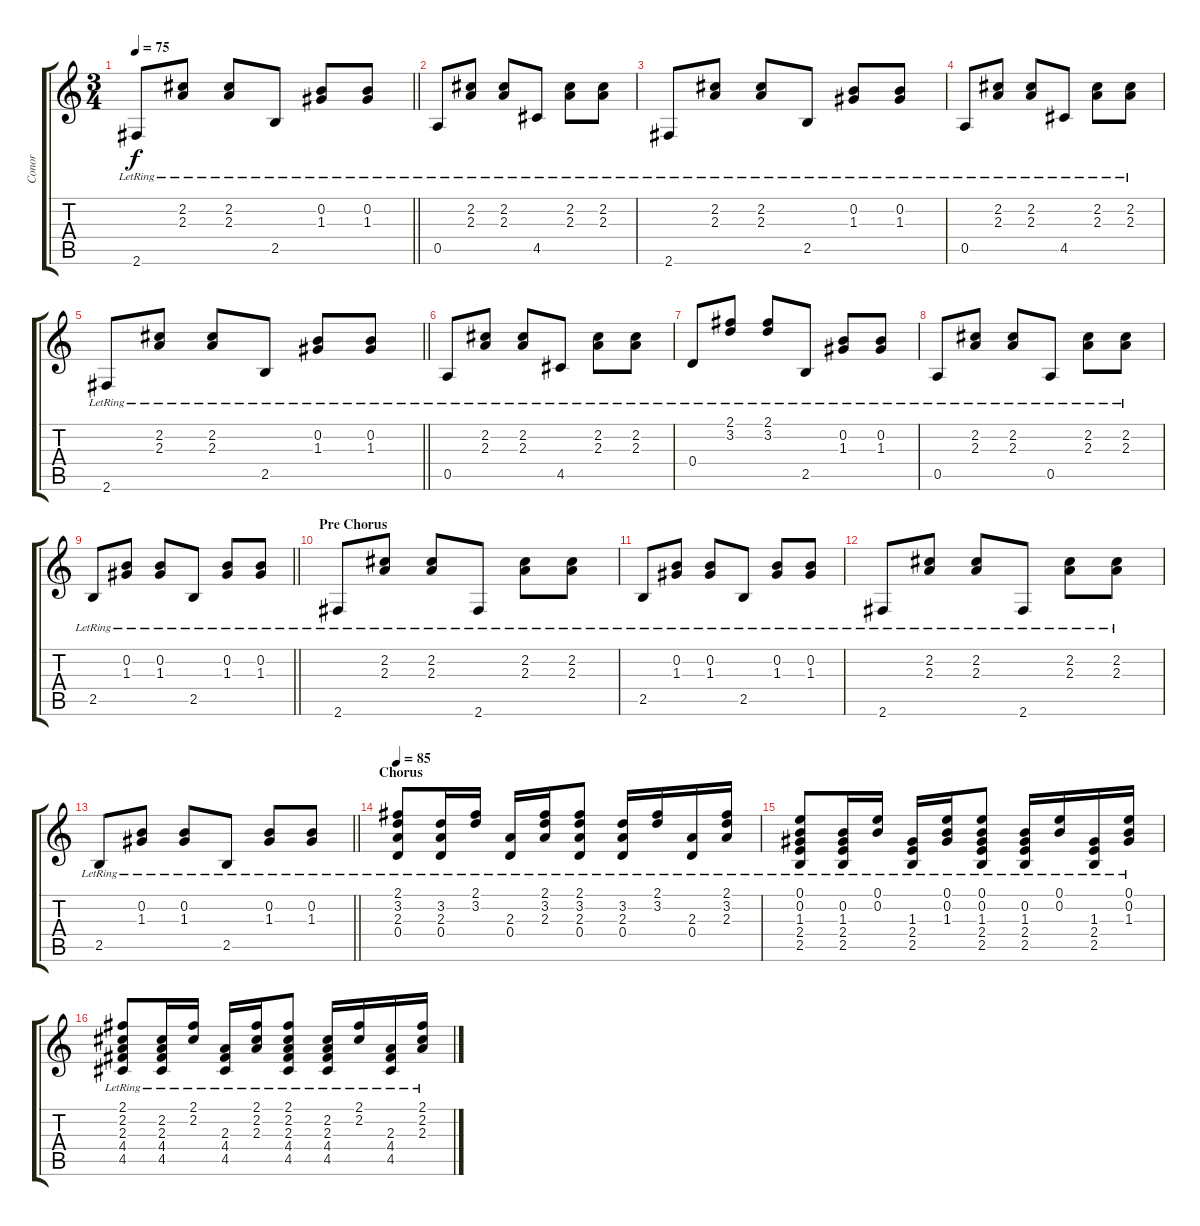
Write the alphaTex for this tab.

\track ("Conor" "Conor") {instrument acousticguitarsteel}
\staff {score tabs}
\tuning (E4 B3 G3 D3 A2 E2) {hide}
\ts (3 4)
\tempo 75
\clef g2
\barLineRight lightlight
\ks c
2.6{lr}.8{dy f} (2.2{lr} 2.3{lr}).8 (2.2{lr} 2.3{lr}).8 2.5{lr}.8 (0.2{lr} 1.3{lr}).8 (0.2{lr} 1.3{lr}).8 |
0.5{lr}.8 (2.2{lr} 2.3{lr}).8 (2.2{lr} 2.3{lr}).8 4.5{lr}.8 (2.2{lr} 2.3{lr}).8 (2.2{lr} 2.3{lr}).8 |
2.6{lr}.8 (2.2{lr} 2.3{lr}).8 (2.2{lr} 2.3{lr}).8 2.5{lr}.8 (0.2{lr} 1.3{lr}).8 (0.2{lr} 1.3{lr}).8 |
0.5{lr}.8 (2.2{lr} 2.3{lr}).8 (2.2{lr} 2.3{lr}).8 4.5{lr}.8 (2.2{lr} 2.3{lr}).8 (2.2{lr} 2.3{lr}).8 |
\barLineRight lightlight
2.6{lr}.8 (2.2{lr} 2.3{lr}).8 (2.2{lr} 2.3{lr}).8 2.5{lr}.8 (0.2{lr} 1.3{lr}).8 (0.2{lr} 1.3{lr}).8 |
0.5{lr}.8 (2.2{lr} 2.3{lr}).8 (2.2{lr} 2.3{lr}).8 4.5{lr}.8 (2.2{lr} 2.3{lr}).8 (2.2{lr} 2.3{lr}).8 |
0.4{lr}.8 (2.1{lr} 3.2{lr}).8 (2.1{lr} 3.2{lr}).8 2.5{lr}.8 (0.2{lr} 1.3{lr}).8 (0.2{lr} 1.3{lr}).8 |
0.5{lr}.8 (2.2{lr} 2.3{lr}).8 (2.2{lr} 2.3{lr}).8 0.5{lr}.8 (2.2{lr} 2.3{lr}).8 (2.2{lr} 2.3{lr}).8 |
\barLineRight lightlight
2.5{lr}.8 (0.2{lr} 1.3{lr}).8 (0.2{lr} 1.3{lr}).8 2.5{lr}.8 (0.2{lr} 1.3{lr}).8 (0.2{lr} 1.3{lr}).8 |
\section ("" "Pre Chorus")
2.6{lr}.8 (2.2{lr} 2.3{lr}).8 (2.2{lr} 2.3{lr}).8 2.6{lr}.8 (2.2{lr} 2.3{lr}).8 (2.2{lr} 2.3{lr}).8 |
2.5{lr}.8 (0.2{lr} 1.3{lr}).8 (0.2{lr} 1.3{lr}).8 2.5{lr}.8 (0.2{lr} 1.3{lr}).8 (0.2{lr} 1.3{lr}).8 |
2.6{lr}.8 (2.2{lr} 2.3{lr}).8 (2.2{lr} 2.3{lr}).8 2.6{lr}.8 (2.2{lr} 2.3{lr}).8 (2.2{lr} 2.3{lr}).8 |
\barLineRight lightlight
2.5{lr}.8 (0.2{lr} 1.3{lr}).8 (0.2{lr} 1.3{lr}).8 2.5{lr}.8 (0.2{lr} 1.3{lr}).8 (0.2{lr} 1.3{lr}).8 |
\section ("" "Chorus")
\tempo 85
(2.1{lr} 3.2{lr} 2.3{lr} 0.4{lr}).8 (3.2{lr} 2.3{lr} 0.4{lr}).16 (2.1{lr} 3.2{lr}).16 (2.3{lr} 0.4{lr}).16 (2.1{lr} 3.2{lr} 2.3{lr}).16 (2.1{lr} 3.2{lr} 2.3{lr} 0.4{lr}).8 (3.2{lr} 2.3{lr} 0.4{lr}).16 (2.1{lr} 3.2{lr}).16 (2.3{lr} 0.4{lr}).16 (2.1{lr} 3.2{lr} 2.3{lr}).16 |
(0.1{lr} 0.2{lr} 1.3{lr} 2.4{lr} 2.5{lr}).8 (0.2{lr} 1.3{lr} 2.4{lr} 2.5{lr}).16 (0.1{lr} 0.2{lr}).16 (1.3{lr} 2.4{lr} 2.5{lr}).16 (0.1{lr} 0.2{lr} 1.3{lr}).16 (0.1{lr} 0.2{lr} 1.3{lr} 2.4{lr} 2.5{lr}).8 (0.2{lr} 1.3{lr} 2.4{lr} 2.5{lr}).16 (0.1{lr} 0.2{lr}).16 (1.3{lr} 2.4{lr} 2.5{lr}).16 (0.1{lr} 0.2{lr} 1.3{lr}).16 |
(2.1{lr} 2.2{lr} 2.3{lr} 4.4{lr} 4.5{lr}).8 (2.2{lr} 2.3{lr} 4.4{lr} 4.5{lr}).16 (2.1{lr} 2.2{lr}).16 (2.3{lr} 4.4{lr} 4.5{lr}).16 (2.1{lr} 2.2{lr} 2.3{lr}).16 (2.1{lr} 2.2{lr} 2.3{lr} 4.4{lr} 4.5{lr}).8 (2.2{lr} 2.3{lr} 4.4{lr} 4.5{lr}).16 (2.1{lr} 2.2{lr}).16 (2.3{lr} 4.4{lr} 4.5{lr}).16 (2.1{lr} 2.2{lr} 2.3{lr}).16
